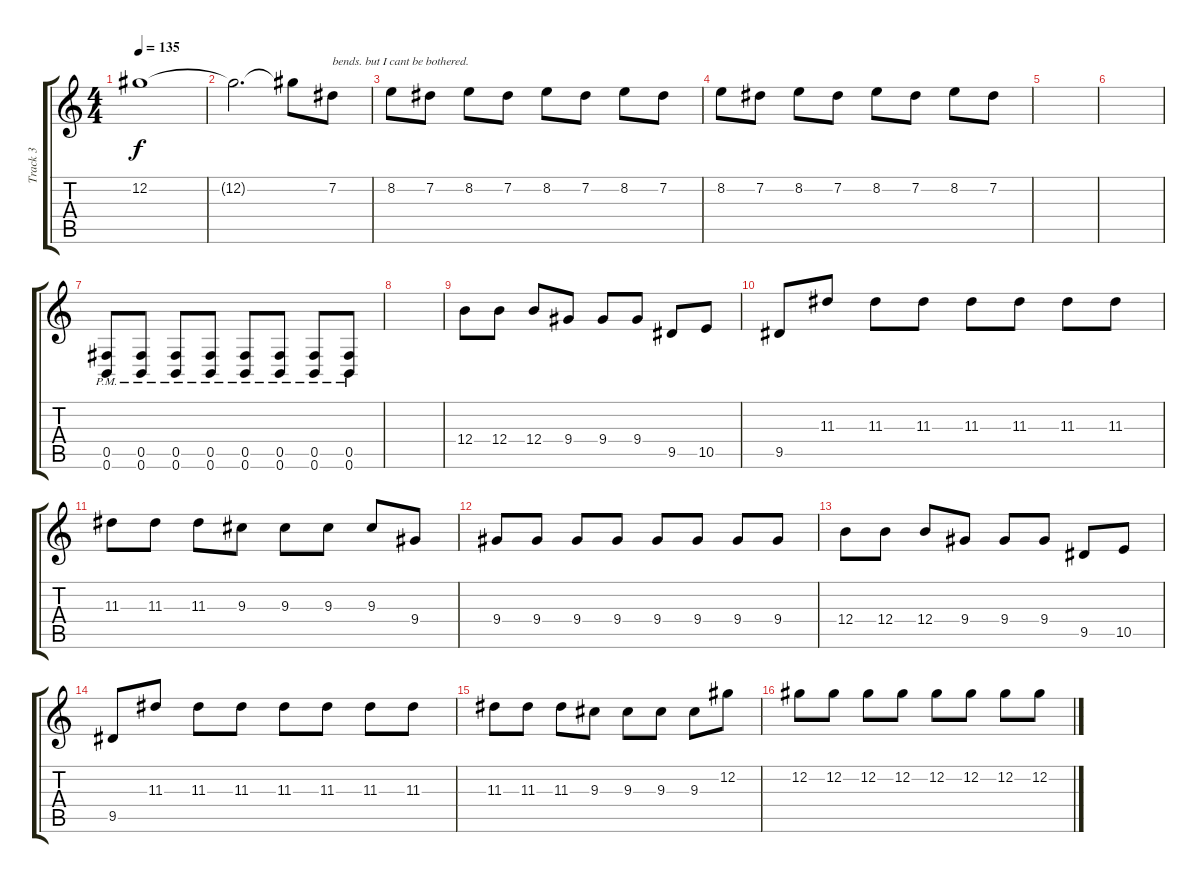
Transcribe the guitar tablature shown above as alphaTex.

\track ("Track 3" "Track 3") {instrument distortionguitar}
\staff {score tabs}
\tuning (Db4 Ab3 E3 B2 Gb2 B1) {hide}
\ts (4 4)
\tempo 135
\clef g2
\ks c
12.2.1{dy f} |
12.2{t}.2{d} 12.2{t}.8 7.2.8{txt "bends. but I cant be bothered."} |
8.2.8 7.2.8 8.2.8 7.2.8 8.2.8 7.2.8 8.2.8 7.2.8 |
8.2.8 7.2.8 8.2.8 7.2.8 8.2.8 7.2.8 8.2.8 7.2.8 |
|
|
(0.5{pm} 0.6{pm}).8 (0.5{pm} 0.6{pm}).8 (0.5{pm} 0.6{pm}).8 (0.5{pm} 0.6{pm}).8 (0.5{pm} 0.6{pm}).8 (0.5{pm} 0.6{pm}).8 (0.5{pm} 0.6{pm}).8 (0.5{pm} 0.6{pm}).8 |
|
12.4.8 12.4.8 12.4.8 9.4.8 9.4.8 9.4.8 9.5.8 10.5.8 |
9.5.8 11.3.8 11.3.8 11.3.8 11.3.8 11.3.8 11.3.8 11.3.8 |
11.3.8 11.3.8 11.3.8 9.3.8 9.3.8 9.3.8 9.3.8 9.4.8 |
9.4.8 9.4.8 9.4.8 9.4.8 9.4.8 9.4.8 9.4.8 9.4.8 |
12.4.8 12.4.8 12.4.8 9.4.8 9.4.8 9.4.8 9.5.8 10.5.8 |
9.5.8 11.3.8 11.3.8 11.3.8 11.3.8 11.3.8 11.3.8 11.3.8 |
11.3.8 11.3.8 11.3.8 9.3.8 9.3.8 9.3.8 9.3.8 12.2.8 |
12.2.8 12.2.8 12.2.8 12.2.8 12.2.8 12.2.8 12.2.8 12.2.8
